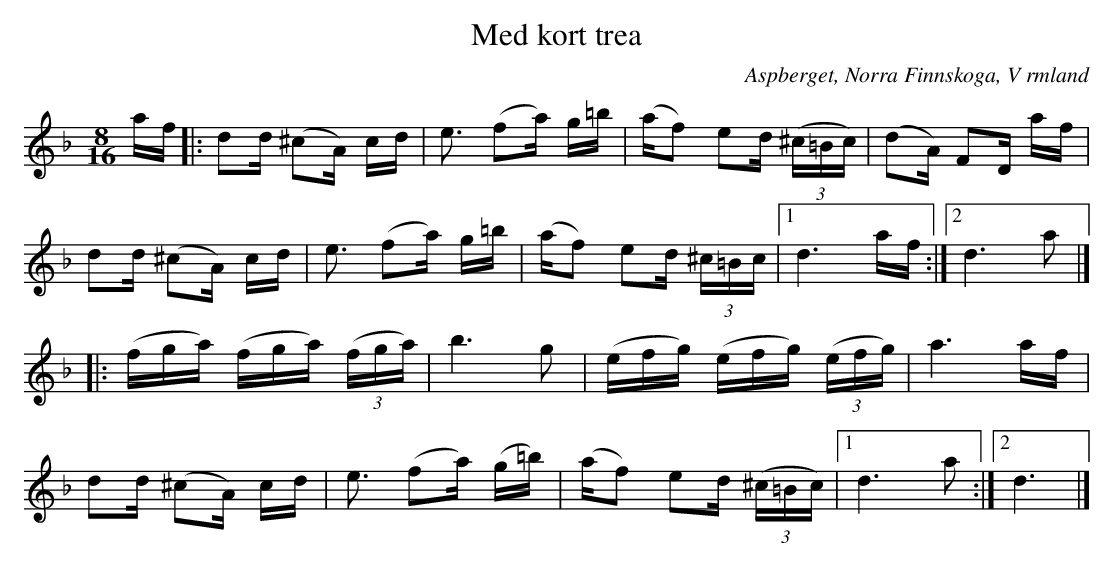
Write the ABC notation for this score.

X:1
T:Med kort trea
O:Aspberget, Norra Finnskoga, V rmland
M:8/16
L:1/16
K:Dm
af|:d2d (^c2A) cd|e3 (f2a) g=b| (af2) e2d ((3^c=Bc)|(d2A) F2D af|
d2d (^c2A) cd|e3 (f2a) g=b| (af2) e2d (3^c=Bc|1 d6  af:|2 d6  a2|]
|:(fga) (fga) ((3fga)|b6 g2|(efg) (efg) ((3efg)|a6 af|
d2d (^c2A) cd|e3 (f2a )(g=b)| (af2) e2d ((3^c=Bc)|1 d6  a2:|2 d6|]
